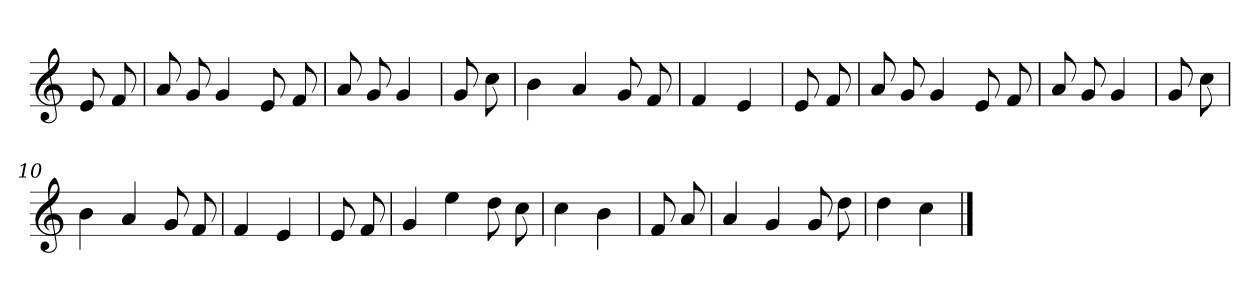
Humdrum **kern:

**kern
*part1
*staff1
*clefG2
*k[]
*C:
=
8e
8f
=1
8a
8g
4g
8e
8f
=2
8a
8g
4g
=3
8g
8cc
=4
4b
4a
8g
8f
=5
4f
4e
=6
8e
8f
=7
8a
8g
4g
8e
8f
=8
8a
8g
4g
=9
8g
8cc
=10
4b
4a
8g
8f
=11
4f
4e
=12
8e
8f
=13
4g
4ee
8dd
8cc
=14
4cc
4b
=15
8f
8a
=16
4a
4g
8g
8dd
=17
4dd
4cc
==
*-
